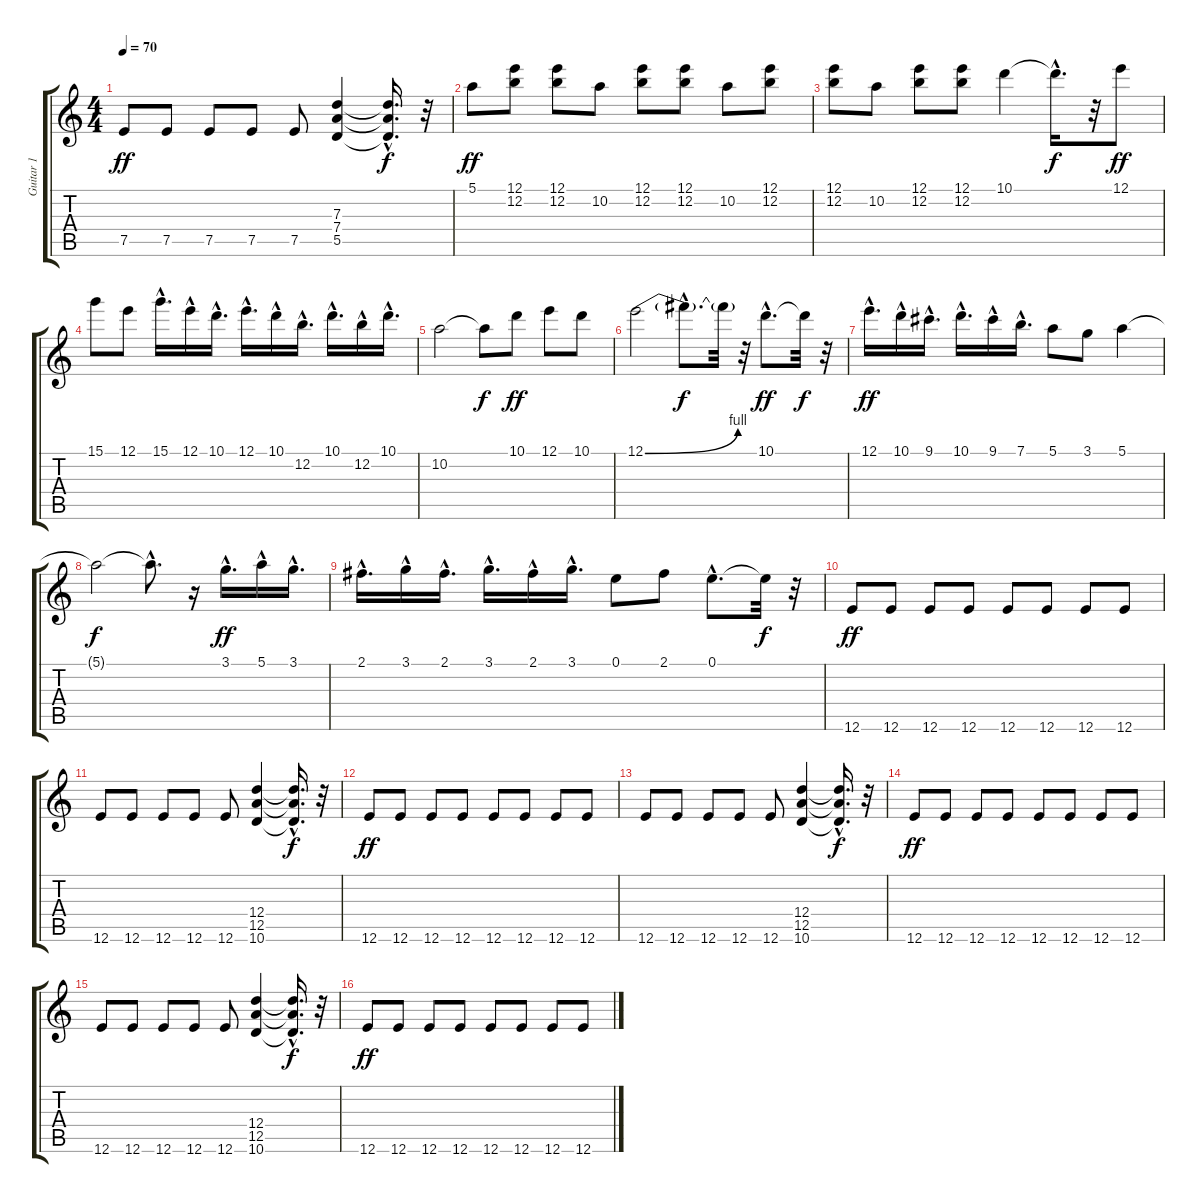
\track ("Guitar 1" "Guitar 1") {instrument overdrivenguitar}
\staff {score tabs}
\tuning (E4 B3 G3 D3 A2 E2) {hide}
\ts (4 4)
\tempo 70
\clef g2
\ks c
7.5.8{dy ff} 7.5.8 7.5.8 7.5.8 7.5.8 (7.3 7.4 5.5).4 (7.3{hac t} 7.4{hac t} 5.5{hac t}).16{d dy f} r.32 |
5.1.8{dy ff instrument distortionguitar} (12.1 12.2).8 (12.1 12.2).8 10.2.8 (12.1 12.2).8 (12.1 12.2).8 10.2.8 (12.1 12.2).8 |
(12.1 12.2).8 10.2.8 (12.1 12.2).8 (12.1 12.2).8 10.1.4 10.1{hac t}.16{d dy f} r.32 12.1.8{dy ff} |
15.1.8 12.1.8 15.1{hac}.16{d} 12.1{hac}.16 10.1{hac}.16{d} 12.1{hac}.16{d} 10.1{hac}.16 12.2{hac}.16{d} 10.1{hac}.16{d} 12.2{hac}.16 10.1{hac}.16{d} |
10.2.2 10.2{t}.8{dy f} 10.1.8{dy ff} 12.1.8 10.1.8 |
12.1{be (bend 0 0 60 4)}.2 12.1{hac t}.8{d dy f} 12.1{t}.32 r.32 10.1{hac}.8{d dy ff} 10.1{t}.32{dy f} r.32 |
12.1{hac}.16{d dy ff} 10.1{hac}.16 9.1{hac}.16{d} 10.1{hac}.16{d} 9.1{hac}.16 7.1{hac}.16{d} 5.1.8 3.1.8 5.1.4 |
5.1{t}.2{dy f} 5.1{hac t}.8{d} r.16 3.1{hac}.16{d dy ff} 5.1{hac}.16 3.1{hac}.16{d} |
2.1{hac}.16{d} 3.1{hac}.16 2.1{hac}.16{d} 3.1{hac}.16{d} 2.1{hac}.16 3.1{hac}.16{d} 0.1.8 2.1.8 0.1{hac}.8{d} 0.1{t}.32{dy f} r.32 |
12.6.8{dy ff instrument overdrivenguitar} 12.6.8 12.6.8 12.6.8 12.6.8 12.6.8 12.6.8 12.6.8 |
12.6.8 12.6.8 12.6.8 12.6.8 12.6.8 (12.4 12.5 10.6).4 (12.4{hac t} 12.5{hac t} 10.6{hac t}).16{d dy f} r.32 |
12.6.8{dy ff} 12.6.8 12.6.8 12.6.8 12.6.8 12.6.8 12.6.8 12.6.8 |
12.6.8 12.6.8 12.6.8 12.6.8 12.6.8 (12.4 12.5 10.6).4 (12.4{hac t} 12.5{hac t} 10.6{hac t}).16{d dy f} r.32 |
12.6.8{dy ff} 12.6.8 12.6.8 12.6.8 12.6.8 12.6.8 12.6.8 12.6.8 |
12.6.8 12.6.8 12.6.8 12.6.8 12.6.8 (12.4 12.5 10.6).4 (12.4{hac t} 12.5{hac t} 10.6{hac t}).16{d dy f} r.32 |
12.6.8{dy ff} 12.6.8 12.6.8 12.6.8 12.6.8 12.6.8 12.6.8 12.6.8
